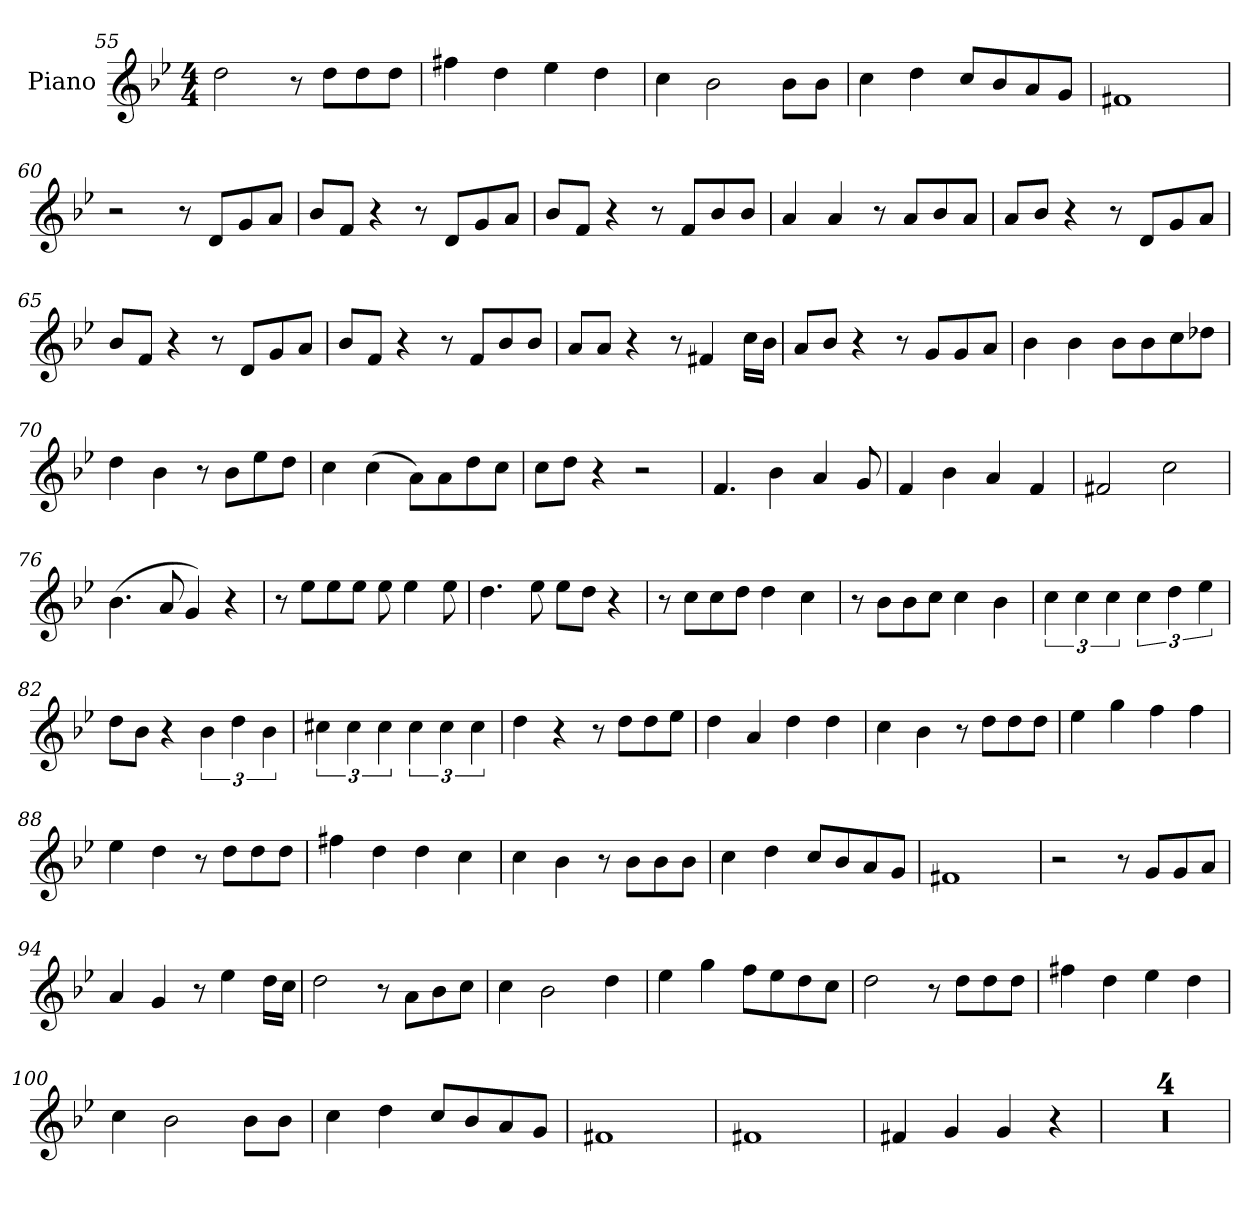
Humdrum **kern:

**kern
*part1
*staff1
*I"Piano
*I'Pno.
*clefG2
*k[b-e-]
*M4/4
=55
2dd
8r
8ddL
8dd
8ddJ
=56
4ff#X
4dd
4ee-
4dd
=57
4cc
2b-
8b-L
8b-J
=58
4cc
4dd
8ccL
8b-
8a
8gJ
=59
1f#X
=60
2r
8r
8dL
8g
8aJ
=61
8b-L
8fJ
4r
8r
8dL
8g
8aJ
=62
8b-L
8fJ
4r
8r
8fL
8b-
8b-J
=63
4a
4a
8r
8aL
8b-
8aJ
=64
8aL
8b-J
4r
8r
8dL
8g
8aJ
=65
8b-L
8fJ
4r
8r
8dL
8g
8aJ
=66
8b-L
8fJ
4r
8r
8fL
8b-
8b-J
=67
8aL
8aJ
4r
8r
4f#X
16ccLL
16b-JJ
=68
8aL
8b-J
4r
8r
8gL
8g
8aJ
=69
4b-
4b-
8b-L
8b-
8cc
8dd-XJ
=70
4dd
4b-
8r
8b-L
8ee-
8ddJ
=71
4cc
(4cc
8aL)
8a
8dd
8ccJ
=72
8ccL
8ddJ
4r
2r
=73
4.f
4b-
4a
8g
=74
4f
4b-
4a
4f
=75
2f#X
2cc
=76
(4.b-
8a
4g)
4r
=77
8r
8ee-L
8ee-
8ee-J
8ee-
4ee-
8ee-
=78
4.dd
8ee-
8ee-L
8ddJ
4r
=79
8r
8ccL
8cc
8ddJ
4dd
4cc
=80
8r
8b-L
8b-
8ccJ
4cc
4b-
=81
6cc
6cc
6cc
6cc
6dd
6ee-
=82
8ddL
8b-J
4r
6b-
6dd
6b-
=83
6cc#X
6cc#
6cc#
6cc#
6cc#
6cc#
=84
4dd
4r
8r
8ddL
8dd
8ee-J
=85
4dd
4a
4dd
4dd
=86
4cc
4b-
8r
8ddL
8dd
8ddJ
=87
4ee-
4gg
4ff
4ff
=88
4ee-
4dd
8r
8ddL
8dd
8ddJ
=89
4ff#X
4dd
4dd
4cc
=90
4cc
4b-
8r
8b-L
8b-
8b-J
=91
4cc
4dd
8ccL
8b-
8a
8gJ
=92
1f#X
=93
2r
8r
8gL
8g
8aJ
=94
4a
4g
8r
4ee-
16ddLL
16ccJJ
=95
2dd
8r
8aL
8b-
8ccJ
=96
4cc
2b-
4dd
=97
4ee-
4gg
8ffL
8ee-
8dd
8ccJ
=98
2dd
8r
8ddL
8dd
8ddJ
=99
4ff#X
4dd
4ee-
4dd
=100
4cc
2b-
8b-L
8b-J
=101
4cc
4dd
8ccL
8b-
8a
8gJ
=102
1f#X
=103
1f#X
=104
4f#X!
4g!
4g!
4r
=105
1r
=106
1r
=107
1r
=108
1r
=
*-
